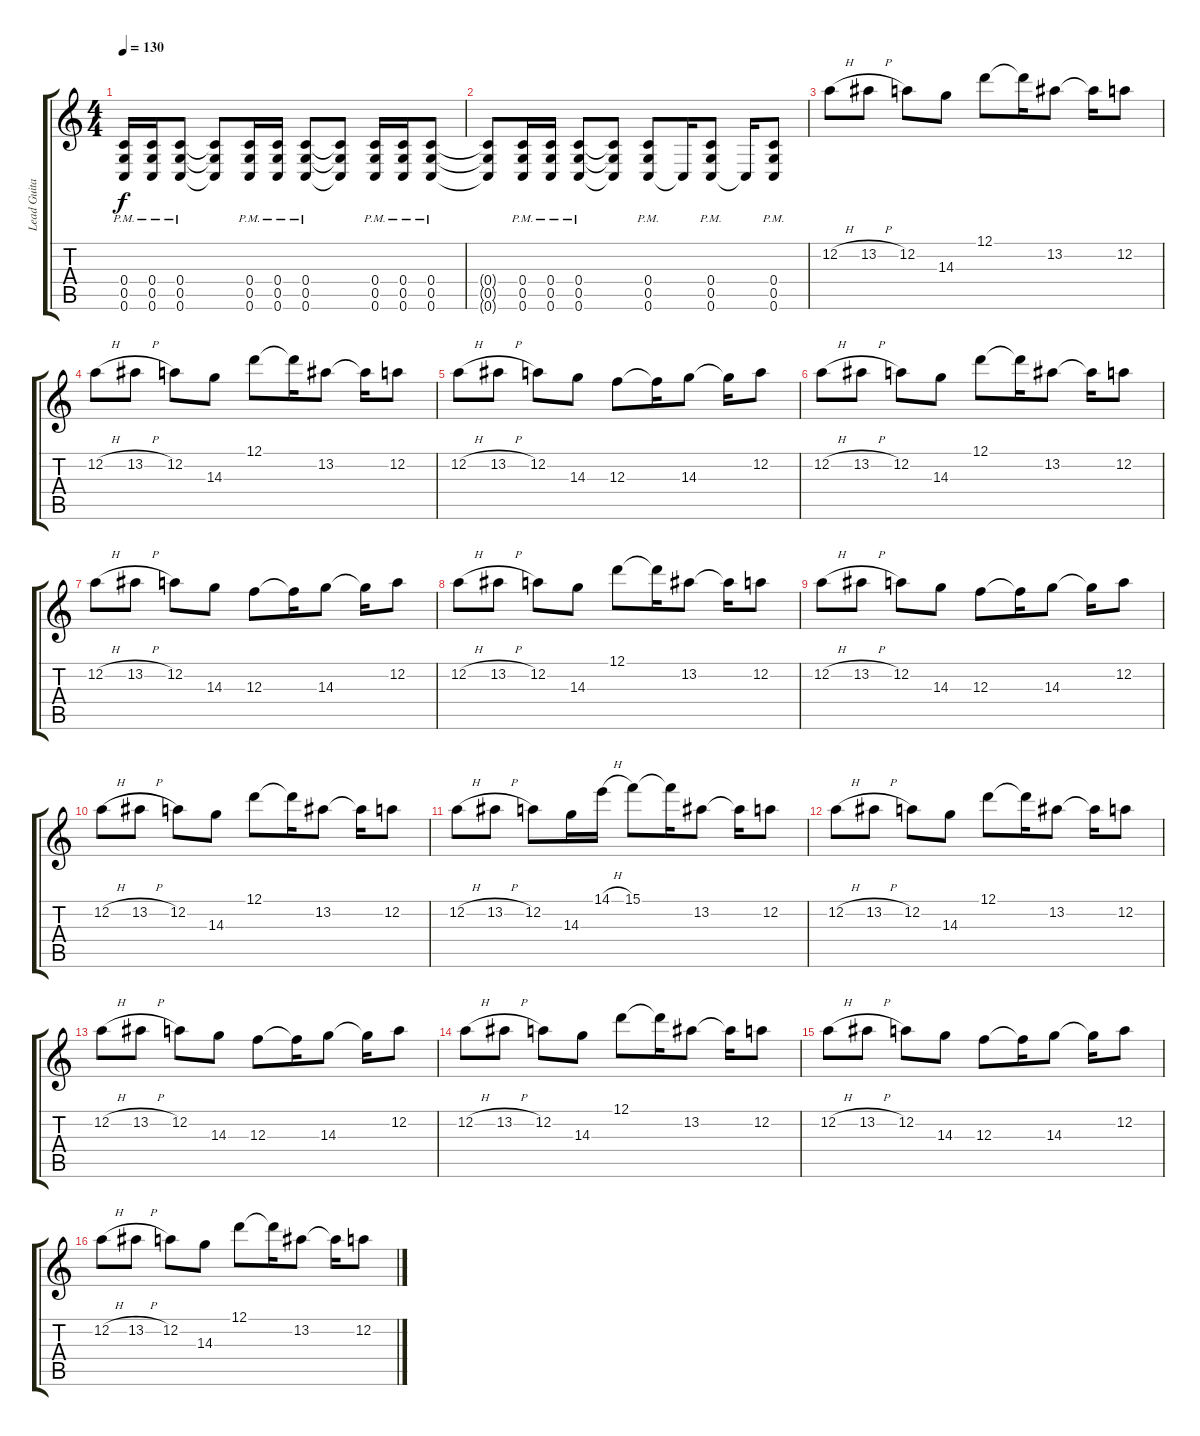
\track ("Lead Guitar" "Lead Guita") {instrument distortionguitar}
\staff {score tabs}
\tuning (D4 A3 F3 C3 G2 C2) {hide}
\ts (4 4)
\tempo 130
\clef g2
\ks c
(0.4{pm} 0.5{pm} 0.6{pm}).16{dy f} (0.4{pm} 0.5{pm} 0.6{pm}).16 (0.4{pm} 0.5{pm} 0.6{pm}).8 (0.4{t} 0.5{t} 0.6{t}).8 (0.4{pm} 0.5{pm} 0.6{pm}).16 (0.4{pm} 0.5{pm} 0.6{pm}).16 (0.4{pm} 0.5{pm} 0.6{pm}).8 (0.4{t} 0.5{t} 0.6{t}).8 (0.4{pm} 0.5{pm} 0.6{pm}).16 (0.4{pm} 0.5{pm} 0.6{pm}).16 (0.4{pm} 0.5{pm} 0.6{pm}).8 |
(0.4{t} 0.5{t} 0.6{t}).8 (0.4{pm} 0.5{pm} 0.6{pm}).16 (0.4{pm} 0.5{pm} 0.6{pm}).16 (0.4{pm} 0.5{pm} 0.6{pm}).8 (0.4{t} 0.5{t} 0.6{t}).8 (0.4{pm} 0.5{pm} 0.6{pm}).8 0.6{t}.16 (0.4{pm} 0.5{pm} 0.6{pm}).8 0.6{t}.16 (0.4{pm} 0.5{pm} 0.6{pm}).8 |
12.2{h}.8 13.2{h}.8 12.2.8 14.3.8 12.1.8 12.1{t}.16 13.2.8 13.2{t}.16 12.2.8 |
12.2{h}.8 13.2{h}.8 12.2.8 14.3.8 12.1.8 12.1{t}.16 13.2.8 13.2{t}.16 12.2.8 |
12.2{h}.8 13.2{h}.8 12.2.8 14.3.8 12.3.8 12.3{t}.16 14.3.8 14.3{t}.16 12.2.8 |
12.2{h}.8 13.2{h}.8 12.2.8 14.3.8 12.1.8 12.1{t}.16 13.2.8 13.2{t}.16 12.2.8 |
12.2{h}.8 13.2{h}.8 12.2.8 14.3.8 12.3.8 12.3{t}.16 14.3.8 14.3{t}.16 12.2.8 |
12.2{h}.8 13.2{h}.8 12.2.8 14.3.8 12.1.8 12.1{t}.16 13.2.8 13.2{t}.16 12.2.8 |
12.2{h}.8 13.2{h}.8 12.2.8 14.3.8 12.3.8 12.3{t}.16 14.3.8 14.3{t}.16 12.2.8 |
12.2{h}.8 13.2{h}.8 12.2.8 14.3.8 12.1.8 12.1{t}.16 13.2.8 13.2{t}.16 12.2.8 |
12.2{h}.8 13.2{h}.8 12.2.8 14.3.16 14.1{h}.16 15.1.8 15.1{t}.16 13.2.8 13.2{t}.16 12.2.8 |
12.2{h}.8 13.2{h}.8 12.2.8 14.3.8 12.1.8 12.1{t}.16 13.2.8 13.2{t}.16 12.2.8 |
12.2{h}.8 13.2{h}.8 12.2.8 14.3.8 12.3.8 12.3{t}.16 14.3.8 14.3{t}.16 12.2.8 |
12.2{h}.8 13.2{h}.8 12.2.8 14.3.8 12.1.8 12.1{t}.16 13.2.8 13.2{t}.16 12.2.8 |
12.2{h}.8 13.2{h}.8 12.2.8 14.3.8 12.3.8 12.3{t}.16 14.3.8 14.3{t}.16 12.2.8 |
12.2{h}.8 13.2{h}.8 12.2.8 14.3.8 12.1.8 12.1{t}.16 13.2.8 13.2{t}.16 12.2.8
